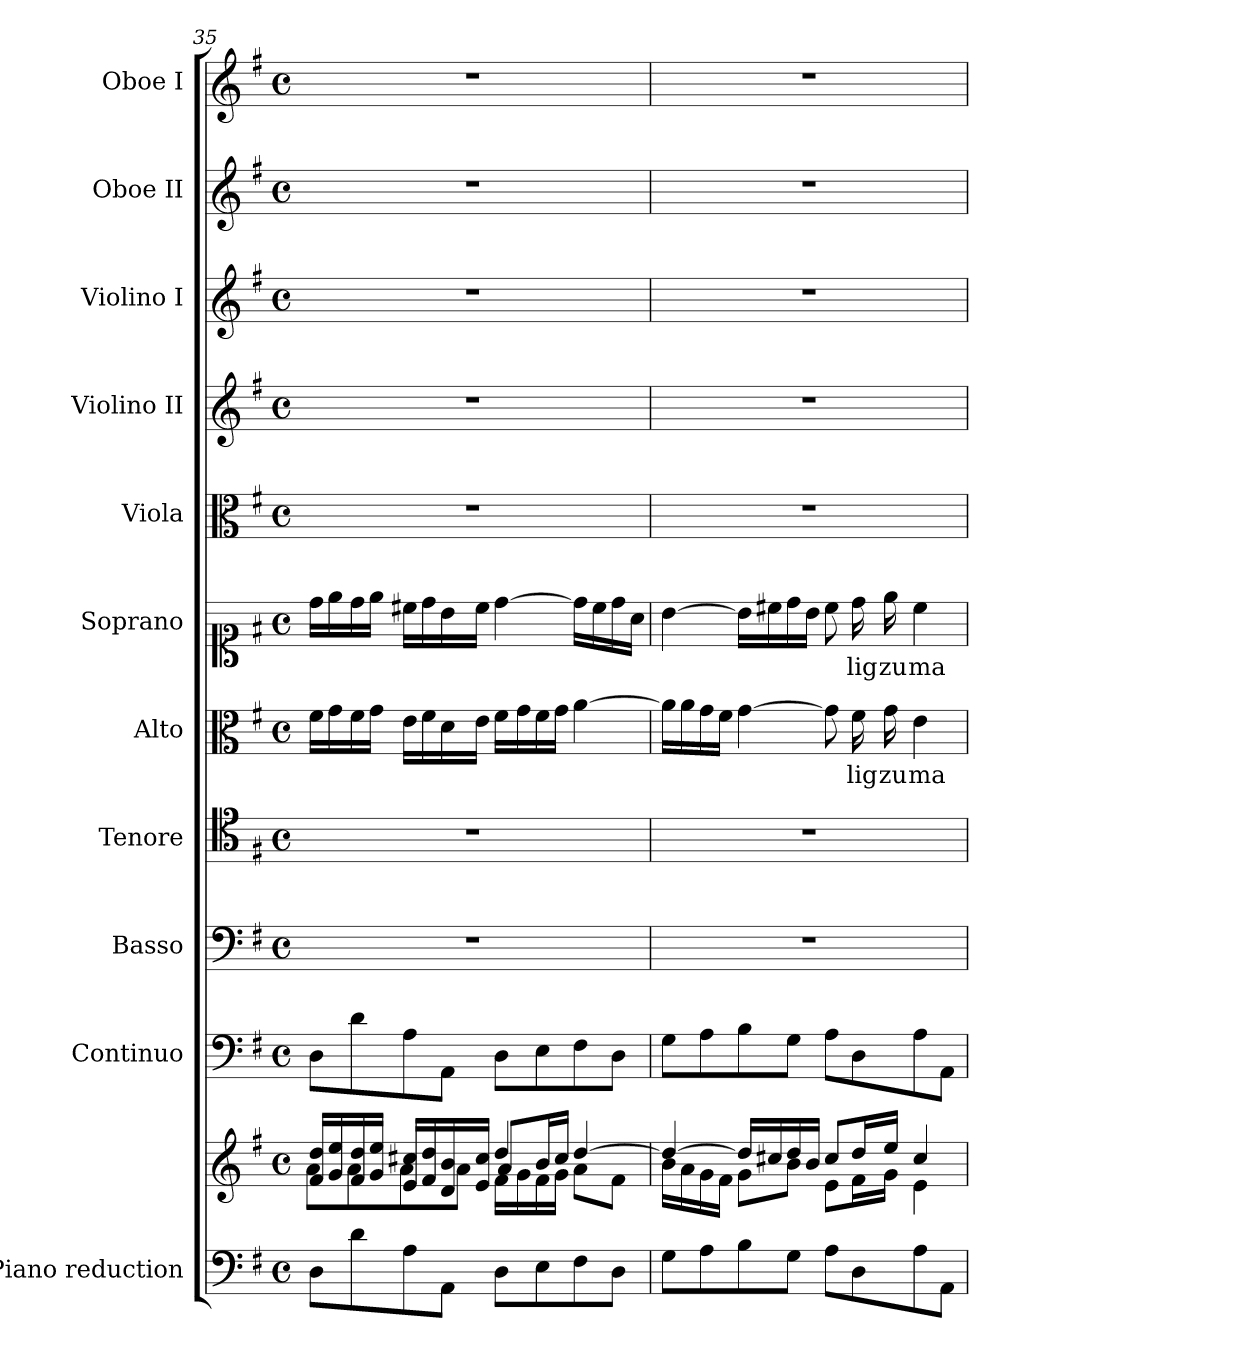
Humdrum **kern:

**kern	**kern	**kern	**kern	**kern	**kern	**text	**kern	**text	**kern	**kern	**kern	**kern	**kern
*part11	*part11	*part10	*part9	*part8	*part7	*part7	*part6	*part6	*part5	*part4	*part3	*part2	*part1
*staff12	*staff11	*staff10	*staff9	*staff8	*staff7	*staff7	*staff6	*staff6	*staff5	*staff4	*staff3	*staff2	*staff1
*I"Piano reduction	*	*I"Continuo	*I"Basso	*I"Tenore	*I"Alto	*	*I"Soprano	*	*I"Viola	*I"Violino II	*I"Violino I	*I"Oboe II	*I"Oboe I
*I'Pno	*	*	*	*	*	*	*	*	*	*	*	*I'Ob	*I'Ob
*clefF4	*clefG2	*clefF4	*clefF4	*clefC4	*clefC3	*	*clefC1	*	*clefC3	*clefG2	*clefG2	*clefG2	*clefG2
*k[f#]	*k[f#]	*k[f#]	*k[f#]	*k[f#]	*k[f#]	*	*k[f#]	*	*k[f#]	*k[f#]	*k[f#]	*k[f#]	*k[f#]
*M4/4	*M4/4	*M4/4	*M4/4	*M4/4	*M4/4	*	*M4/4	*	*M4/4	*M4/4	*M4/4	*M4/4	*M4/4
*met(c)	*met(c)	*met(c)	*met(c)	*met(c)	*met(c)	*	*met(c)	*	*met(c)	*met(c)	*met(c)	*met(c)	*met(c)
=35	=35	=35	=35	=35	=35	=35	=35	=35	=35	=35	=35	=35	=35
*	*^	*	*	*	*	*	*	*	*	*	*	*	*
*	*	*^	*	*	*	*	*	*	*	*	*	*	*	*
8D\L	16f#/ 16dd/LL	8a\L	2ryy	8D\L	1r	1r	16f#\LL	.	16dd\LL	.	1r	1r	1r	1r	1r
.	16g/ 16ee/	.	.	.	.	.	16g\	.	16ee\	.	.	.	.	.	.
8d\	16f#/ 16dd/	8a\	.	8d\	.	.	16f#\	.	16dd\	.	.	.	.	.	.
.	16g/ 16ee/JJ	.	.	.	.	.	16g\JJ	.	16ee\JJ	.	.	.	.	.	.
8A\	16e/ 16cc#X/LL	8a\	.	8A\	.	.	16e\LL	.	16cc#X\LL	.	.	.	.	.	.
.	16f#/ 16dd/	.	.	.	.	.	16f#\	.	16dd\	.	.	.	.	.	.
8AA\J	16d/ 16b/	8a\J	.	8AA\J	.	.	16d\	.	16b\	.	.	.	.	.	.
.	16e/ 16cc#/JJ	.	.	.	.	.	16e\JJ	.	16cc#\JJ	.	.	.	.	.	.
8D\L	4dd/	16f#\LL	8a/L	8D\L	.	.	16f#\LL	.	[4dd\	.	.	.	.	.	.
.	.	16g\	.	.	.	.	16g\	.	.	.	.	.	.	.	.
8E\	.	16f#\	16b/L	8E\	.	.	16f#\	.	.	.	.	.	.	.	.
.	.	16g\JJ	16cc#/JJ	.	.	.	16g\JJ	.	.	.	.	.	.	.	.
8F#\	[4dd/	8a\L	4ryy	8F#\	.	.	[4a\	.	16dd\LL]	.	.	.	.	.	.
.	.	.	.	.	.	.	.	.	16cc#\	.	.	.	.	.	.
8D\J	.	8f#\J	.	8D\J	.	.	.	.	16dd\	.	.	.	.	.	.
.	.	.	.	.	.	.	.	.	16a\JJ	.	.	.	.	.	.
*	*	*v	*v	*	*	*	*	*	*	*	*	*	*	*	*
=36	=36	=36	=36	=36	=36	=36	=36	=36	=36	=36	=36	=36	=36	=36
8G\L	4dd/_	16b\LL	8G\L	1r	1r	16a\LL]	.	[4b\	.	1r	1r	1r	1r	1r
.	.	16a\	.	.	.	16a\	.	.	.	.	.	.	.	.
8A\	.	16g\	8A\	.	.	16g\	.	.	.	.	.	.	.	.
.	.	16f#\JJ	.	.	.	16f#\JJ	.	.	.	.	.	.	.	.
8B\	16dd/LL]	8g\L	8B\	.	.	[4g\	.	16b\LL]	.	.	.	.	.	.
.	16cc#X/	.	.	.	.	.	.	16cc#X\	.	.	.	.	.	.
8G\J	16dd/	8b\J	8G\J	.	.	.	.	16dd\	.	.	.	.	.	.
.	16b/JJ	.	.	.	.	.	.	16b\JJ	.	.	.	.	.	.
8A\L	8cc#/L	8e\L	8A\L	.	.	8g\]	.	8cc#\	.	.	.	.	.	.
!	!	!	!	!	!	!	!LO:LY:b	!	!LO:LY:b	!	!	!	!	!
8D\	16dd/L	16f#\L	8D\	.	.	16f#\	-lig	16dd\	-lig	.	.	.	.	.
!	!	!	!	!	!	!	!LO:LY:b	!	!LO:LY:b	!	!	!	!	!
.	16ee/JJ	16g\JJ	.	.	.	16g\	zu	16ee\	zu	.	.	.	.	.
!	!	!	!	!	!	!	!LO:LY:b	!	!LO:LY:b	!	!	!	!	!
8A\	4cc#/	4e\	8A\	.	.	4e\	ma-	4cc#\	ma-	.	.	.	.	.
8AA\J	.	.	8AA\J	.	.	.	.	.	.	.	.	.	.	.
*	*v	*v	*	*	*	*	*	*	*	*	*	*	*	*
=	=	=	=	=	=	=	=	=	=	=	=	=	=
*-	*-	*-	*-	*-	*-	*-	*-	*-	*-	*-	*-	*-	*-
